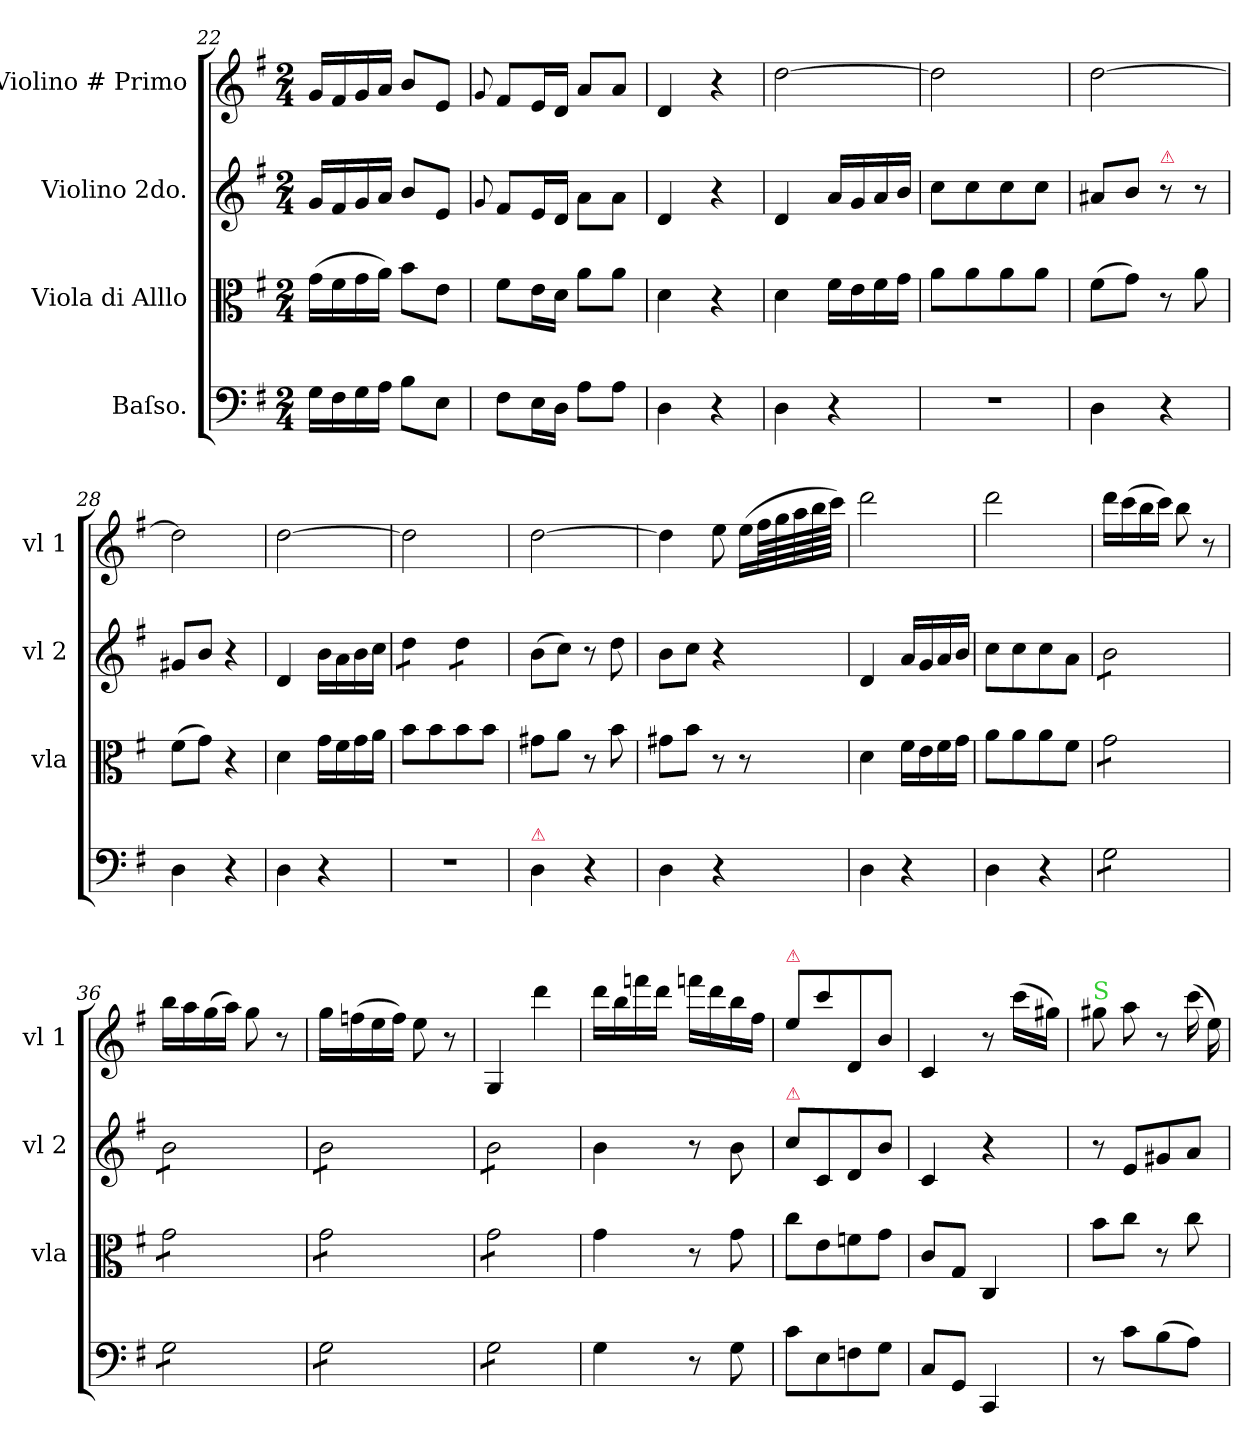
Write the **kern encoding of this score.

**kern	**dynam	**kern	**kern	**dynam	**kern
*part4	*part4	*part3	*part2	*part2	*part1
*staff4	*staff4	*staff3	*staff2	*staff2	*staff1
*I"Baſso.	*	*I"Viola di Alllo	*I"Violino 2do.	*	*I"Violino # Primo
*	*	*I'vla	*I'vl 2	*	*I'vl 1
*clefF4	*	*clefC3	*clefG2	*	*clefG2
*k[f#]	*	*k[f#]	*k[f#]	*	*k[f#]
*G:	*	*G:	*G:	*	*G:
*M2/4	*	*M2/4	*M2/4	*	*M2/4
=22	=22	=22	=22	=22	=22
16GLL	.	(>16gLL	16gLL	.	16gLL
!	!LO:DY:a	!	!	!	!
16F#	for	16f#	16f#	.	16f#
16G	.	16g	16g	.	16g
16AJJ	.	16aJJ)	16aJJ	.	16aJJ
8BL	.	8bL	8bL	.	8bL
8EJ	.	8eJ	8eJ	.	8eJ
=23	=23	=23	=23	=23	=23
.	.	.	8qqg/	.	8qqg/
8F#L	.	8f#L	8f#L	.	8f#L
16EL	.	16eL	16eL	.	16eL
16DJJ	.	16dJJ	16dJJ	.	16dJJ
8AL	.	8aL	8a\L	.	8aL
8AJ	.	8aJ	8a\J	.	8aJ
=24	=24	=24	=24	=24	=24
4D	.	4d	4d	.	4d
4r	.	4r	4r	.	4r
=25	=25	=25	=25	=25	=25
4D	.	4d	4d	.	[2dd
4r	.	16f#LL	16aLL	.	.
.	.	16e	16g	.	.
.	.	16f#	16a	.	.
.	.	16gJJ	16bJJ	.	.
=26	=26	=26	=26	=26	=26
2r	.	8aL	8ccL	.	2dd]
.	.	8a	8cc	.	.
.	.	8a	8cc	.	.
.	.	8aJ	8ccJ	.	.
=27	=27	=27	=27	=27	=27
4D	.	(>8f#L	8a#XL	.	[2dd
.	.	8gJ)	8bJ	.	.
!	!	!	!LO:TX:a:color=crimson:t=⚠	!	!
4r	.	8r	8r	.	.
.	.	8a	8r	.	.
=28	=28	=28	=28	=28	=28
4D	.	(>8f#L	8g#XL	.	2dd]
.	.	8gJ)	8bJ	.	.
4r	.	4r	4r	.	.
=29	=29	=29	=29	=29	=29
4D	.	4d	4d	.	[2dd
4r	.	16gLL	16bLL	.	.
.	.	16f#	16a	.	.
.	.	16g	16b	.	.
.	.	16aJJ	16ccJJ	.	.
=30	=30	=30	=30	=30	=30
*	*	*	*tremolo	*	*
2r	.	8bL	8ddL	.	2dd]
.	.	8b	8ddJ	.	.
.	.	8b	8ddL	.	.
.	.	8bJ	8ddJ	.	.
*	*	*	*Xtremolo	*	*
=31	=31	=31	=31	=31	=31
!LO:TX:a:color=crimson:t=⚠	!	!	!	!	!
4D	.	8g#XL	(>8bL	.	[2dd
.	.	8aJ	8ccJ)	.	.
4r	.	8r	8r	.	.
.	.	8b	8dd	.	.
=32	=32	=32	=32	=32	=32
4D	.	8g#XL	8bL	.	4dd]
.	.	8bJ	8ccJ	.	.
4r	.	8r	4r	.	8ee
.	.	8r	.	.	(>16eeLL
*	*	*	*	*	*Xtuplet
.	.	.	.	.	80ff#LL
.	.	.	.	.	80gg
.	.	.	.	.	80aa
.	.	.	.	.	80bb
.	.	.	.	.	80cccJJJJ)
=33	=33	=33	=33	=33	=33
4D	.	4d	4d	.	2ddd
4r	.	16f#LL	16aLL	.	.
!	!	!	!	!LO:DY:a	!
.	.	16e	16g	p&colon;	.
.	.	16f#	16a	.	.
.	.	16gJJ	16bJJ	.	.
=34	=34	=34	=34	=34	=34
4D	.	8aL	8ccL	.	2ddd
.	.	8a	8cc	.	.
4r	.	8a	8cc	.	.
.	.	8f#J	8aJ	.	.
=35	=35	=35	=35	=35	=35
*tremolo	*	*	*	*	*
*	*	*tremolo	*	*	*
*	*	*	*tremolo	*	*
8GL	.	8gL	8bL	.	16dddLL
.	.	.	.	.	(>16ccc
8G	.	8g	8b	.	16bb
.	.	.	.	.	16cccJJ)
8G	.	8g	8b	.	8bb
8GJ	.	8gJ	8bJ	.	8r
=36	=36	=36	=36	=36	=36
8GL	.	8gL	8bL	.	16bbLL
.	.	.	.	.	16aa
8G	.	8g	8b	.	(>16gg
.	.	.	.	.	16aaJJ)
8G	.	8g	8b	.	8gg
8GJ	.	8gJ	8bJ	.	8r
=37	=37	=37	=37	=37	=37
8GL	.	8gL	8bL	.	16ggLL
.	.	.	.	.	(>16ffn
8G	.	8g	8b	.	16ee
.	.	.	.	.	16ffJJ)
8G	.	8g	8b	.	8ee
8GJ	.	8gJ	8bJ	.	8r
=38	=38	=38	=38	=38	=38
8GL	.	8gL	8bL	.	4G
8G	.	8g	8b	.	.
8G	.	8g	8b	.	4ddd
8GJ	.	8gJ	8bJ	.	.
*	*	*	*Xtremolo	*	*
*	*	*Xtremolo	*	*	*
*Xtremolo	*	*	*	*	*
=39	=39	=39	=39	=39	=39
4G	.	4g	4b	.	16dddLL
.	.	.	.	.	16bb
.	.	.	.	.	16fffn
.	.	.	.	.	16dddJJ
8r	.	8r	8r	.	16fffnLL
.	.	.	.	.	16ddd
!	!	!	!	!LO:DY:a	!
8G	.	8g	8b	for	16bb
.	.	.	.	.	16ff#JJ
=40	=40	=40	=40	=40	=40
!	!	!	!	!	!LO:TX:a:color=crimson:t=⚠
!	!	!	!LO:TX:a:color=crimson:t=⚠	!	!
8cL	.	8ccL	8cc\L	.	8ee\L
8E	.	8e	8c/	.	8ccc\
8Fn	.	8fn	8d/	.	8d/
8GJ	.	8gJ	8b/J	.	8b/J
=41	=41	=41	=41	=41	=41
8CL	.	8cL	4c	.	4c
8GGJ	.	8GJ	.	.	.
!	!LO:DY:a	!	!	!	!
4CC	for	4C	4r	.	8r
.	.	.	.	.	(>16cccLL
.	.	.	.	.	16gg#XJJ)
=42	=42	=42	=42	=42	=42
!	!	!	!	!	!LO:TX:a:color=limegreen:t=S
8r	.	8bL	8r	.	8gg#X
8cL	.	8ccJ	8eL	.	8aa
(>8B	.	8r	8g#X	.	8r
8AJ)	.	8cc	8aJ	.	(>16ccc
.	.	.	.	.	16ee)
=	=	=	=	=	=
*-	*-	*-	*-	*-	*-
